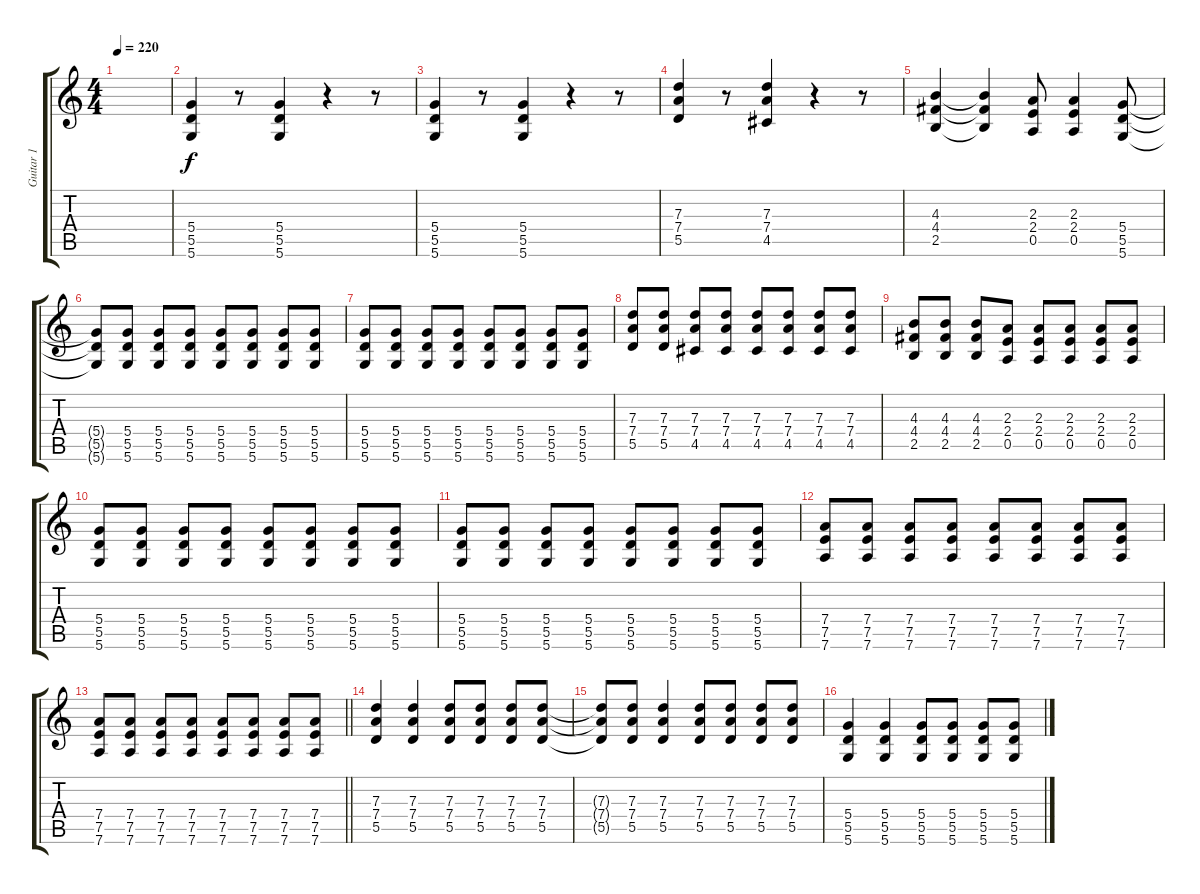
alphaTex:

\track ("Guitar 1" "Guitar 1") {instrument distortionguitar}
\staff {score tabs}
\tuning (E4 B3 G3 D3 A2 D2) {hide}
\ts (4 4)
\tempo 220
\clef g2
\ks c
|
(5.4 5.5 5.6).4 r.8 (5.4 5.5 5.6).4 r.4 r.8 |
(5.4 5.5 5.6).4 r.8 (5.4 5.5 5.6).4 r.4 r.8 |
(7.3 7.4 5.5).4 r.8 (7.3 7.4 4.5).4 r.4 r.8 |
(4.3 4.4 2.5).4 (4.3{t} 4.4{t} 2.5{t}).4 (2.3 2.4 0.5).8 (2.3 2.4 0.5).4 (5.4 5.5 5.6).8 |
(5.4{t} 5.5{t} 5.6{t}).8 (5.4 5.5 5.6).8 (5.4 5.5 5.6).8 (5.4 5.5 5.6).8 (5.4 5.5 5.6).8 (5.4 5.5 5.6).8 (5.4 5.5 5.6).8 (5.4 5.5 5.6).8 |
(5.4 5.5 5.6).8 (5.4 5.5 5.6).8 (5.4 5.5 5.6).8 (5.4 5.5 5.6).8 (5.4 5.5 5.6).8 (5.4 5.5 5.6).8 (5.4 5.5 5.6).8 (5.4 5.5 5.6).8 |
(7.3 7.4 5.5).8 (7.3 7.4 5.5).8 (7.3 7.4 4.5).8 (7.3 7.4 4.5).8 (7.3 7.4 4.5).8 (7.3 7.4 4.5).8 (7.3 7.4 4.5).8 (7.3 7.4 4.5).8 |
(4.3 4.4 2.5).8 (4.3 4.4 2.5).8 (4.3 4.4 2.5).8 (2.3 2.4 0.5).8 (2.3 2.4 0.5).8 (2.3 2.4 0.5).8 (2.3 2.4 0.5).8 (2.3 2.4 0.5).8 |
(5.4 5.5 5.6).8 (5.4 5.5 5.6).8 (5.4 5.5 5.6).8 (5.4 5.5 5.6).8 (5.4 5.5 5.6).8 (5.4 5.5 5.6).8 (5.4 5.5 5.6).8 (5.4 5.5 5.6).8 |
(5.4 5.5 5.6).8 (5.4 5.5 5.6).8 (5.4 5.5 5.6).8 (5.4 5.5 5.6).8 (5.4 5.5 5.6).8 (5.4 5.5 5.6).8 (5.4 5.5 5.6).8 (5.4 5.5 5.6).8 |
(7.4 7.5 7.6).8 (7.4 7.5 7.6).8 (7.4 7.5 7.6).8 (7.4 7.5 7.6).8 (7.4 7.5 7.6).8 (7.4 7.5 7.6).8 (7.4 7.5 7.6).8 (7.4 7.5 7.6).8 |
\barLineRight lightlight
(7.4 7.5 7.6).8 (7.4 7.5 7.6).8 (7.4 7.5 7.6).8 (7.4 7.5 7.6).8 (7.4 7.5 7.6).8 (7.4 7.5 7.6).8 (7.4 7.5 7.6).8 (7.4 7.5 7.6).8 |
(7.3 7.4 5.5).4 (7.3 7.4 5.5).4 (7.3 7.4 5.5).8 (7.3 7.4 5.5).8 (7.3 7.4 5.5).8 (7.3 7.4 5.5).8 |
(7.3{t} 7.4{t} 5.5{t}).8 (7.3 7.4 5.5).8 (7.3 7.4 5.5).4 (7.3 7.4 5.5).8 (7.3 7.4 5.5).8 (7.3 7.4 5.5).8 (7.3 7.4 5.5).8 |
(5.4 5.5 5.6).4 (5.4 5.5 5.6).4 (5.4 5.5 5.6).8 (5.4 5.5 5.6).8 (5.4 5.5 5.6).8 (5.4 5.5 5.6).8
